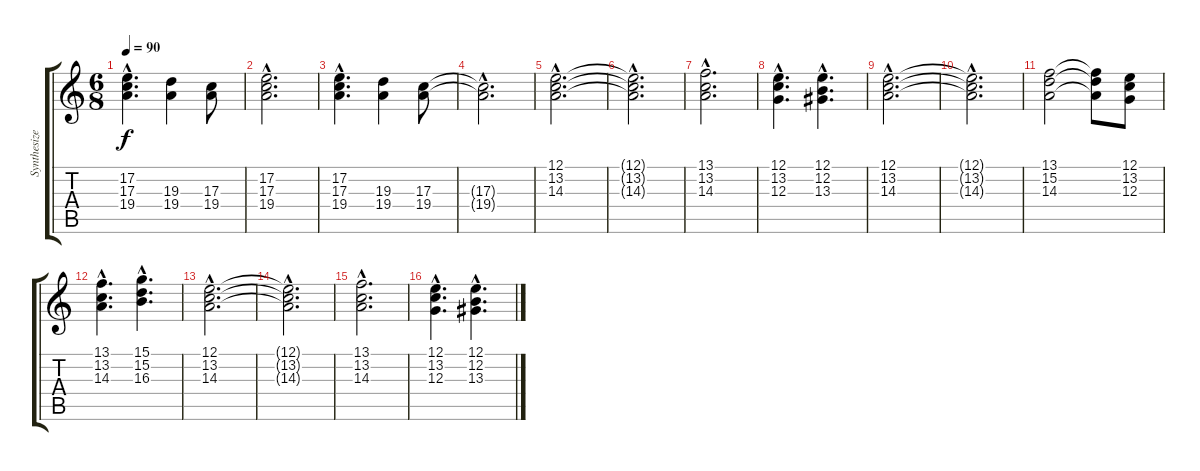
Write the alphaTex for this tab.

\track ("Synthesizer I" "Synthesize") {instrument synthstrings1}
\staff {score tabs}
\tuning (E4 B3 G3 D3 A2 E2) {hide}
\ts (6 8)
\tempo 90
\clef g2
\ks c
(17.2{hac} 17.3{hac} 19.4{hac}).4{d dy f instrument percussiveorgan} (19.3 19.4).4{instrument percussiveorgan} (17.3 19.4).8{instrument percussiveorgan} |
(17.2{hac} 17.3{hac} 19.4{hac}).2{d instrument percussiveorgan} |
(17.2{hac} 17.3{hac} 19.4{hac}).4{d instrument percussiveorgan} (19.3 19.4).4{instrument percussiveorgan} (17.3 19.4).8{instrument percussiveorgan} |
(17.3{hac t} 19.4{hac t}).2{d} |
(12.1{hac} 13.2{hac} 14.3{hac}).2{d instrument synthstrings1} |
(12.1{hac t} 13.2{hac t} 14.3{hac t}).2{d} |
(13.1{hac} 13.2{hac} 14.3{hac}).2{d} |
(12.1{hac} 13.2{hac} 12.3{hac}).4{d} (12.1{hac} 12.2{hac} 13.3{hac}).4{d} |
(12.1{hac} 13.2{hac} 14.3{hac}).2{d} |
(12.1{hac t} 13.2{hac t} 14.3{hac t}).2{d} |
(13.1 15.2 14.3).2 (13.1{t} 15.2{t} 14.3{t}).8 (12.1 13.2 12.3).8 |
(13.1{hac} 13.2{hac} 14.3{hac}).4{d} (15.1{hac} 15.2{hac} 16.3{hac}).4{d} |
(12.1{hac} 13.2{hac} 14.3{hac}).2{d} |
(12.1{hac t} 13.2{hac t} 14.3{hac t}).2{d} |
(13.1{hac} 13.2{hac} 14.3{hac}).2{d} |
(12.1{hac} 13.2{hac} 12.3{hac}).4{d} (12.1{hac} 12.2{hac} 13.3{hac}).4{d}
